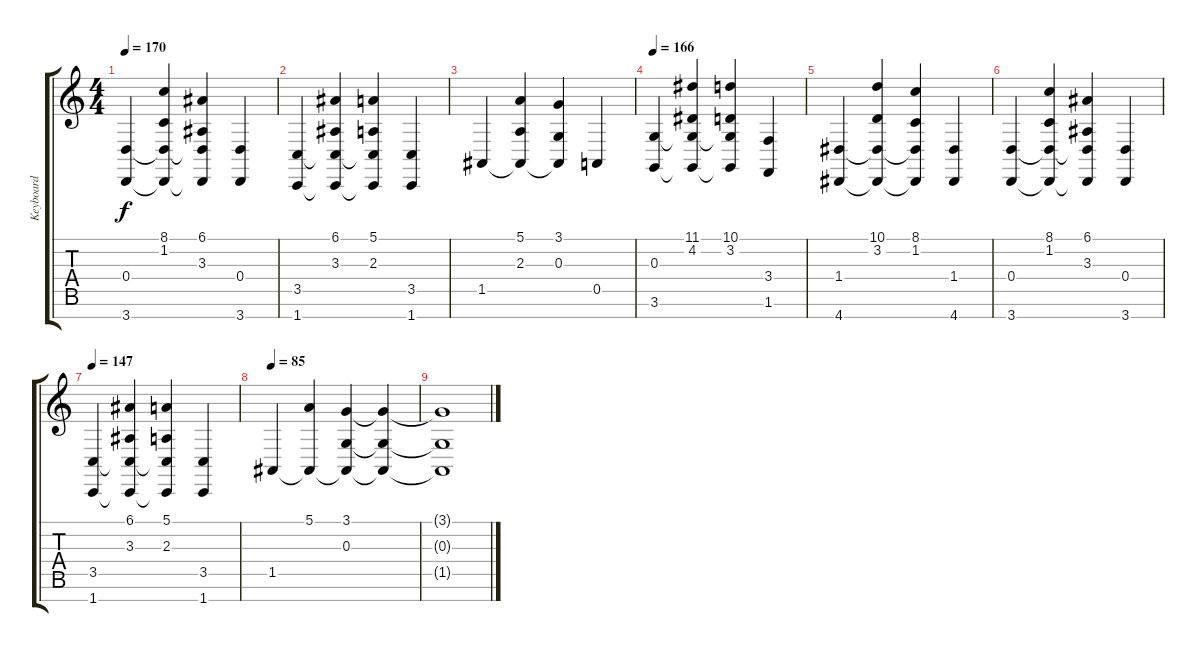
\track ("Keyboard" "Keyboard") {instrument brightacousticpiano}
\staff {score tabs}
\tuning (E4 B3 G3 D3 A2 E2 B1) {hide}
\ts (4 4)
\tempo 170
\clef g2
\ks c
(0.4 3.7).4{dy f} (8.1 1.2 0.4{t} 3.7{t}).4 (6.1 3.3 0.4{t} 3.7{t}).4 (0.4 3.7).4 |
(3.5 1.7).4 (6.1 3.3 3.5{t} 1.7{t}).4 (5.1 2.3 3.5{t} 1.7{t}).4 (3.5 1.7).4 |
1.5.4 (5.1 2.3 1.5{t}).4 (3.1 0.3 1.5{t}).4 0.5.4 |
\tempo 166
(0.3 3.6).4 (11.1 4.2 0.3{t} 3.6{t}).4 (10.1 3.2 0.3{t} 3.6{t}).4 (3.4 1.6).4 |
(1.4 4.7).4 (10.1 3.2 1.4{t} 4.7{t}).4 (8.1 1.2 1.4{t} 4.7{t}).4 (1.4 4.7).4 |
(0.4 3.7).4 (8.1 1.2 0.4{t} 3.7{t}).4 (6.1 3.3 0.4{t} 3.7{t}).4 (0.4 3.7).4 |
\tempo 147
(3.5 1.7).4 (6.1 3.3 3.5{t} 1.7{t}).4 (5.1 2.3 3.5{t} 1.7{t}).4 (3.5 1.7).4 |
\tempo 85
1.5.4 (5.1 1.5{t}).4 (3.1 0.3 1.5{t}).4 (3.1{t} 0.3{t} 1.5{t}).4 |
(3.1{t} 0.3{t} 1.5{t}).1
